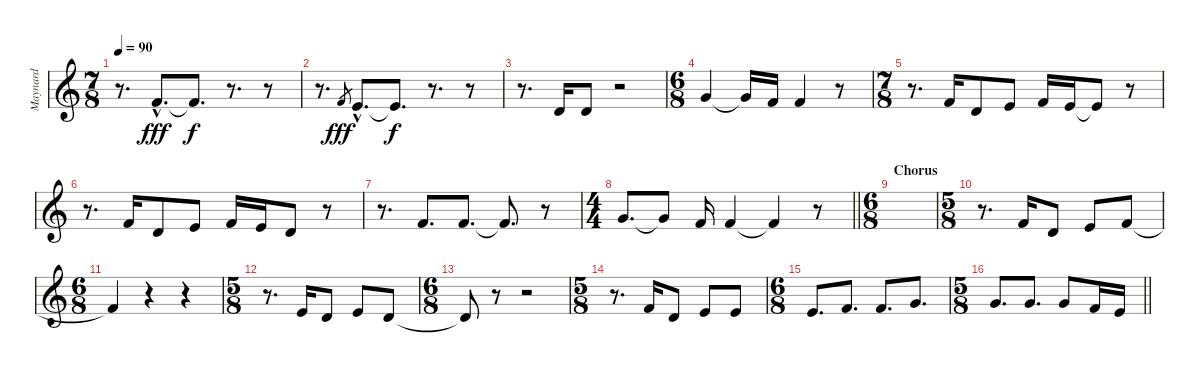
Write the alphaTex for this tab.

\track ("Maynard" "Maynard") {instrument clarinet}
\staff {score}
\tuning (E4 B3 G3 D3 A2 E2) {hide}
\ts (7 8)
\tempo 90
\clef g2
\ks c
r.8{d dy f} 6.2{hac}.8{d dy fff} 6.2{t}.8{d dy f} r.8{d} r.8 |
r.8{d} 6.2.8{gr dy fff} 5.2{hac}.8{d} 5.2{t}.8{d dy f} r.8{d} r.8 |
r.8{d} 7.3.16 7.3.8 r.2 |
\ts (6 8)
12.3.4 12.3{t}.16 10.3.16 10.3.4 r.8 |
\ts (7 8)
r.8{d} 10.3.16 7.3.8 9.3.8 10.3.16 9.3.16 9.3{t}.8 r.8 |
r.8{d} 10.3.16 7.3.8 9.3.8 10.3.16 9.3.16 7.3.8 r.8 |
r.8{d} 6.2.8{d} 6.2.8{d} 6.2{t}.8{d} r.8 |
\ts (4 4)
\barLineRight lightlight
8.2.8{d} 8.2{t}.8 6.2.16 6.2.4 6.2{t}.4 r.8 |
\ts (6 8)
\section ("" "Chorus")
|
\ts (5 8)
r.8{d} 10.3.16 7.3.8 9.3.8 10.3.8 |
\ts (6 8)
10.3{t}.4 r.4 r.4 |
\ts (5 8)
r.8{d} 9.3.16 7.3.8 9.3.8 7.3.8 |
\ts (6 8)
7.3{t}.8 r.8 r.2 |
\ts (5 8)
r.8{d} 10.3.16 7.3.8 9.3.8 9.3.8 |
\ts (6 8)
9.3.8{d} 10.3.8{d} 10.3.8{d} 12.3.8{d} |
\ts (5 8)
\barLineRight lightlight
12.3.8{d} 12.3.8{d} 12.3.8 10.3.16 9.3.16
